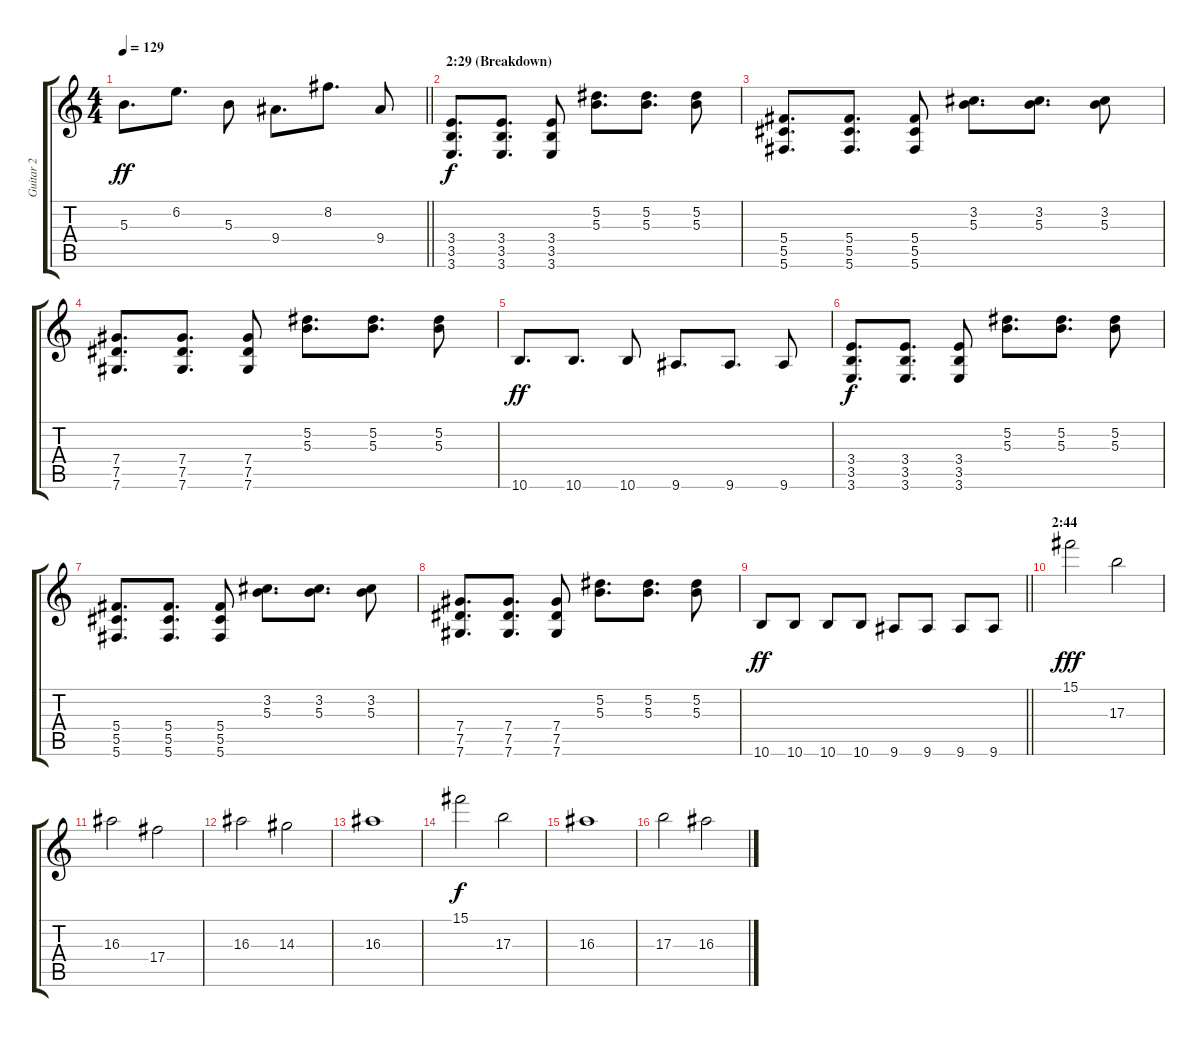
\track ("Guitar 2" "Guitar 2") {instrument distortionguitar}
\staff {score tabs}
\tuning (Eb4 Bb3 Gb3 Db3 Ab2 Db2) {hide}
\ts (4 4)
\tempo 129
\clef g2
\barLineRight lightlight
\ks c
5.3.8{d dy ff} 6.2.8{d} 5.3.8 9.4.8{d} 8.2.8{d} 9.4.8 |
\section ("" "2:29 (Breakdown)")
(3.4 3.5 3.6).8{d dy f} (3.4 3.5 3.6).8{d} (3.4 3.5 3.6).8 (5.2 5.3).8{d} (5.2 5.3).8{d} (5.2 5.3).8 |
(5.4 5.5 5.6).8{d} (5.4 5.5 5.6).8{d} (5.4 5.5 5.6).8 (3.2 5.3).8{d} (3.2 5.3).8{d} (3.2 5.3).8 |
(7.4 7.5 7.6).8{d} (7.4 7.5 7.6).8{d} (7.4 7.5 7.6).8 (5.2 5.3).8{d} (5.2 5.3).8{d} (5.2 5.3).8 |
10.6.8{d dy ff} 10.6.8{d} 10.6.8 9.6.8{d} 9.6.8{d} 9.6.8 |
(3.4 3.5 3.6).8{d dy f} (3.4 3.5 3.6).8{d} (3.4 3.5 3.6).8 (5.2 5.3).8{d} (5.2 5.3).8{d} (5.2 5.3).8 |
(5.4 5.5 5.6).8{d} (5.4 5.5 5.6).8{d} (5.4 5.5 5.6).8 (3.2 5.3).8{d} (3.2 5.3).8{d} (3.2 5.3).8 |
(7.4 7.5 7.6).8{d} (7.4 7.5 7.6).8{d} (7.4 7.5 7.6).8 (5.2 5.3).8{d} (5.2 5.3).8{d} (5.2 5.3).8 |
\barLineRight lightlight
10.6.8{dy ff} 10.6.8 10.6.8 10.6.8 9.6.8 9.6.8 9.6.8 9.6.8 |
\section ("" "2:44")
15.1.2{dy fff volume 7} 17.3.2 |
16.3.2 17.4.2 |
16.3.2 14.3.2 |
16.3.1 |
15.1.2{dy f volume 14} 17.3.2 |
16.3.1 |
17.3.2 16.3.2
